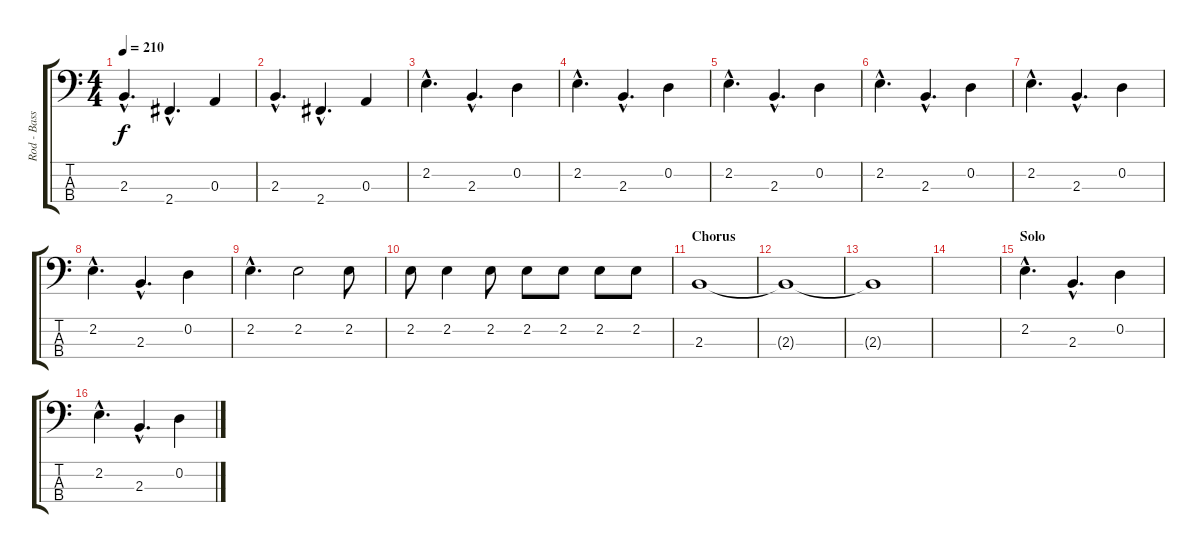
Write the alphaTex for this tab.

\track ("Rod - Bass" "Rod - Bass") {instrument electricbasspick}
\staff {score tabs}
\tuning (G2 D2 A1 E1) {hide}
\ts (4 4)
\tempo 210
\clef f4
\ks c
2.3{hac}.4{d dy f} 2.4{hac}.4{d} 0.3.4 |
2.3{hac}.4{d} 2.4{hac}.4{d} 0.3.4 |
2.2{hac}.4{d} 2.3{hac}.4{d} 0.2.4 |
2.2{hac}.4{d} 2.3{hac}.4{d} 0.2.4 |
2.2{hac}.4{d} 2.3{hac}.4{d} 0.2.4 |
2.2{hac}.4{d} 2.3{hac}.4{d} 0.2.4 |
2.2{hac}.4{d} 2.3{hac}.4{d} 0.2.4 |
2.2{hac}.4{d} 2.3{hac}.4{d} 0.2.4 |
2.2{hac}.4{d} 2.2.2 2.2.8 |
2.2.8 2.2.4 2.2.8 2.2.8 2.2.8 2.2.8 2.2.8 |
\section ("" "Chorus")
2.3.1 |
2.3{t}.1 |
2.3{t}.1 |
|
\section ("" "Solo")
2.2{hac}.4{d} 2.3{hac}.4{d} 0.2.4 |
2.2{hac}.4{d} 2.3{hac}.4{d} 0.2.4
